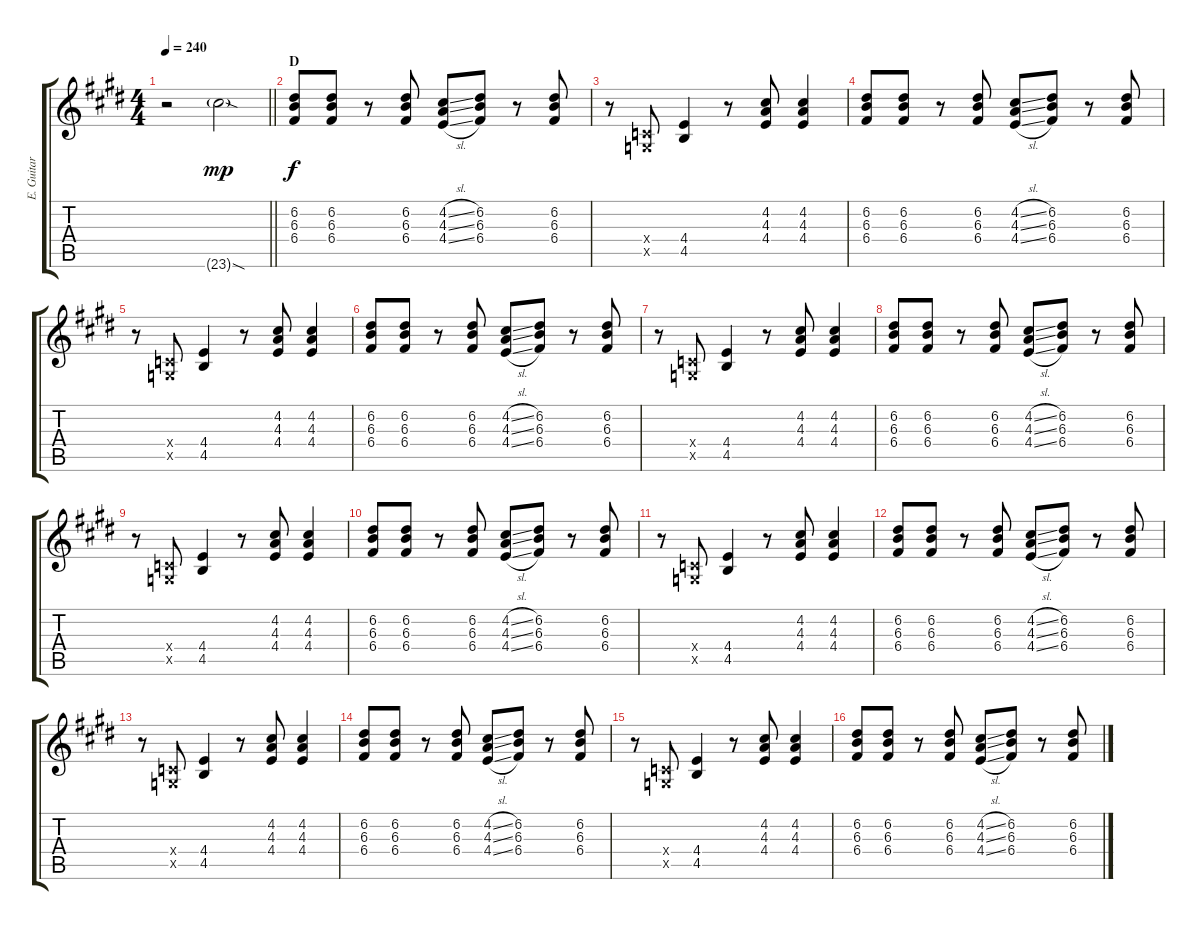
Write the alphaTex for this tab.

\track ("E. Guitar II" "E. Guitar ") {instrument overdrivenguitar}
\staff {score tabs}
\tuning (D4 A3 F3 C3 G2 D2) {hide}
\ts (4 4)
\tempo 240
\clef g2
\barLineRight lightlight
\ks e
r.2{dy f} 23.6{sod g}.2{dy mp} |
\section ("" "D")
(6.2 6.3 6.4).8{dy f} (6.2 6.3 6.4).8 r.8 (6.2 6.3 6.4).8 (4.2{sl} 4.3{sl} 4.4{sl}).8 (6.2 6.3 6.4).8 r.8 (6.2 6.3 6.4).8 |
r.8 (0.4{x} 0.5{x}).8 (4.4 4.5).4 r.8 (4.2 4.3 4.4).8 (4.2 4.3 4.4).4 |
(6.2 6.3 6.4).8 (6.2 6.3 6.4).8 r.8 (6.2 6.3 6.4).8 (4.2{sl} 4.3{sl} 4.4{sl}).8 (6.2 6.3 6.4).8 r.8 (6.2 6.3 6.4).8 |
r.8 (0.4{x} 0.5{x}).8 (4.4 4.5).4 r.8 (4.2 4.3 4.4).8 (4.2 4.3 4.4).4 |
(6.2 6.3 6.4).8 (6.2 6.3 6.4).8 r.8 (6.2 6.3 6.4).8 (4.2{sl} 4.3{sl} 4.4{sl}).8 (6.2 6.3 6.4).8 r.8 (6.2 6.3 6.4).8 |
r.8 (0.4{x} 0.5{x}).8 (4.4 4.5).4 r.8 (4.2 4.3 4.4).8 (4.2 4.3 4.4).4 |
(6.2 6.3 6.4).8 (6.2 6.3 6.4).8 r.8 (6.2 6.3 6.4).8 (4.2{sl} 4.3{sl} 4.4{sl}).8 (6.2 6.3 6.4).8 r.8 (6.2 6.3 6.4).8 |
r.8 (0.4{x} 0.5{x}).8 (4.4 4.5).4 r.8 (4.2 4.3 4.4).8 (4.2 4.3 4.4).4 |
(6.2 6.3 6.4).8 (6.2 6.3 6.4).8 r.8 (6.2 6.3 6.4).8 (4.2{sl} 4.3{sl} 4.4{sl}).8 (6.2 6.3 6.4).8 r.8 (6.2 6.3 6.4).8 |
r.8 (0.4{x} 0.5{x}).8 (4.4 4.5).4 r.8 (4.2 4.3 4.4).8 (4.2 4.3 4.4).4 |
(6.2 6.3 6.4).8 (6.2 6.3 6.4).8 r.8 (6.2 6.3 6.4).8 (4.2{sl} 4.3{sl} 4.4{sl}).8 (6.2 6.3 6.4).8 r.8 (6.2 6.3 6.4).8 |
r.8 (0.4{x} 0.5{x}).8 (4.4 4.5).4 r.8 (4.2 4.3 4.4).8 (4.2 4.3 4.4).4 |
(6.2 6.3 6.4).8 (6.2 6.3 6.4).8 r.8 (6.2 6.3 6.4).8 (4.2{sl} 4.3{sl} 4.4{sl}).8 (6.2 6.3 6.4).8 r.8 (6.2 6.3 6.4).8 |
r.8 (0.4{x} 0.5{x}).8 (4.4 4.5).4 r.8 (4.2 4.3 4.4).8 (4.2 4.3 4.4).4 |
(6.2 6.3 6.4).8 (6.2 6.3 6.4).8 r.8 (6.2 6.3 6.4).8 (4.2{sl} 4.3{sl} 4.4{sl}).8 (6.2 6.3 6.4).8 r.8 (6.2 6.3 6.4).8
